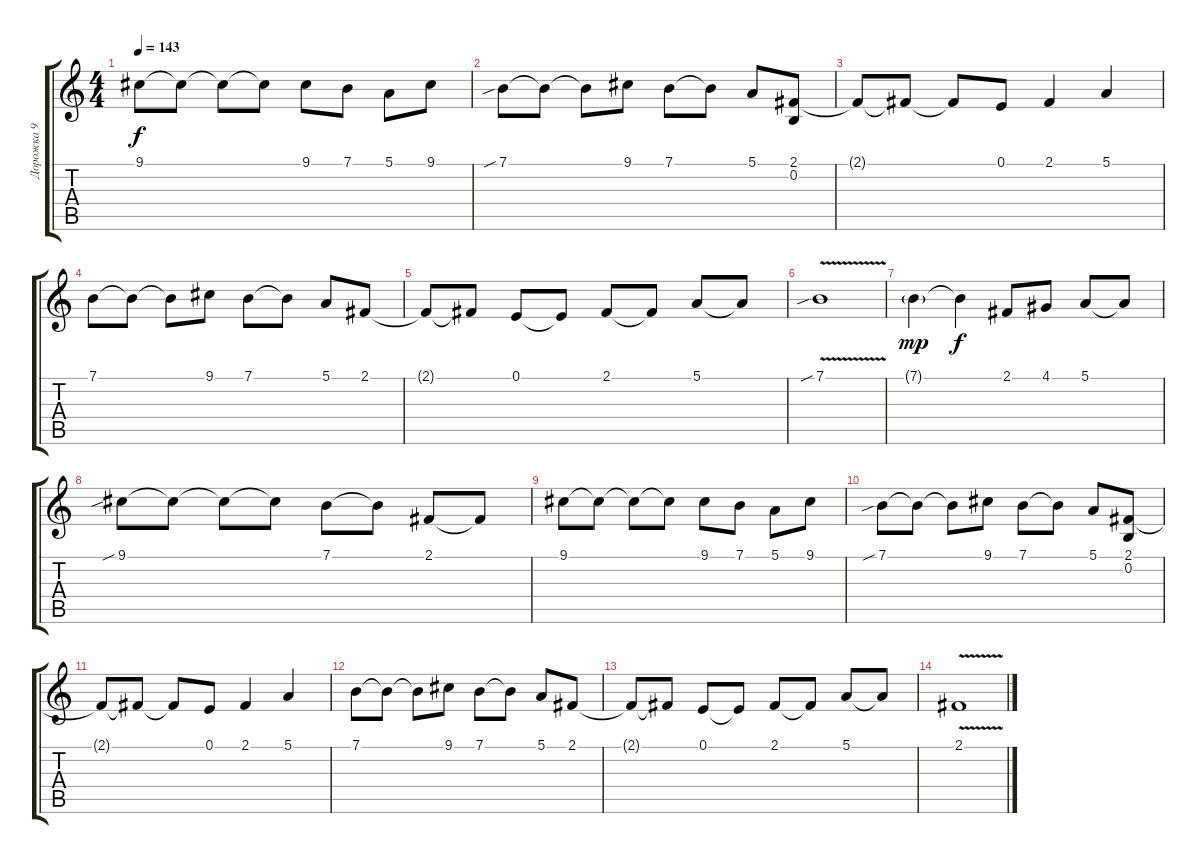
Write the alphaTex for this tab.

\track ("Дорожка 9" "Дорожка 9") {instrument violin}
\staff {score tabs}
\tuning (E4 B3 G3 D3 A2 E2) {hide}
\ts (4 4)
\tempo 143
\clef g2
\ks c
9.1.8{dy f} 9.1{t}.8 9.1{t}.8 9.1{t}.8 9.1.8 7.1.8 5.1.8 9.1.8 |
7.1{sib}.8 7.1{t}.8 7.1{t}.8 9.1.8 7.1.8 7.1{t}.8 5.1.8 (2.1 0.2).8 |
2.1{t}.8 2.1{t}.8 2.1{t}.8 0.1.8 2.1.4 5.1.4 |
7.1.8 7.1{t}.8 7.1{t}.8 9.1.8 7.1.8 7.1{t}.8 5.1.8 2.1.8 |
2.1{t}.8 2.1{t}.8 0.1.8 0.1{t}.8 2.1.8 2.1{t}.8 5.1.8 5.1{t}.8 |
7.1{v sib}.1 |
7.1{g}.4{dy mp} 7.1{t}.4{dy f} 2.1.8 4.1.8 5.1.8 5.1{t}.8 |
9.1{sib}.8 9.1{t}.8 9.1{t}.8 9.1{t}.8 7.1.8 7.1{t}.8 2.1.8 2.1{t}.8 |
9.1.8 9.1{t}.8 9.1{t}.8 9.1{t}.8 9.1.8 7.1.8 5.1.8 9.1.8 |
7.1{sib}.8 7.1{t}.8 7.1{t}.8 9.1.8 7.1.8 7.1{t}.8 5.1.8 (2.1 0.2).8 |
2.1{t}.8 2.1{t}.8 2.1{t}.8 0.1.8 2.1.4 5.1.4 |
7.1.8 7.1{t}.8 7.1{t}.8 9.1.8 7.1.8 7.1{t}.8 5.1.8 2.1.8 |
2.1{t}.8 2.1{t}.8 0.1.8 0.1{t}.8 2.1.8 2.1{t}.8 5.1.8 5.1{t}.8 |
2.1{v}.1
